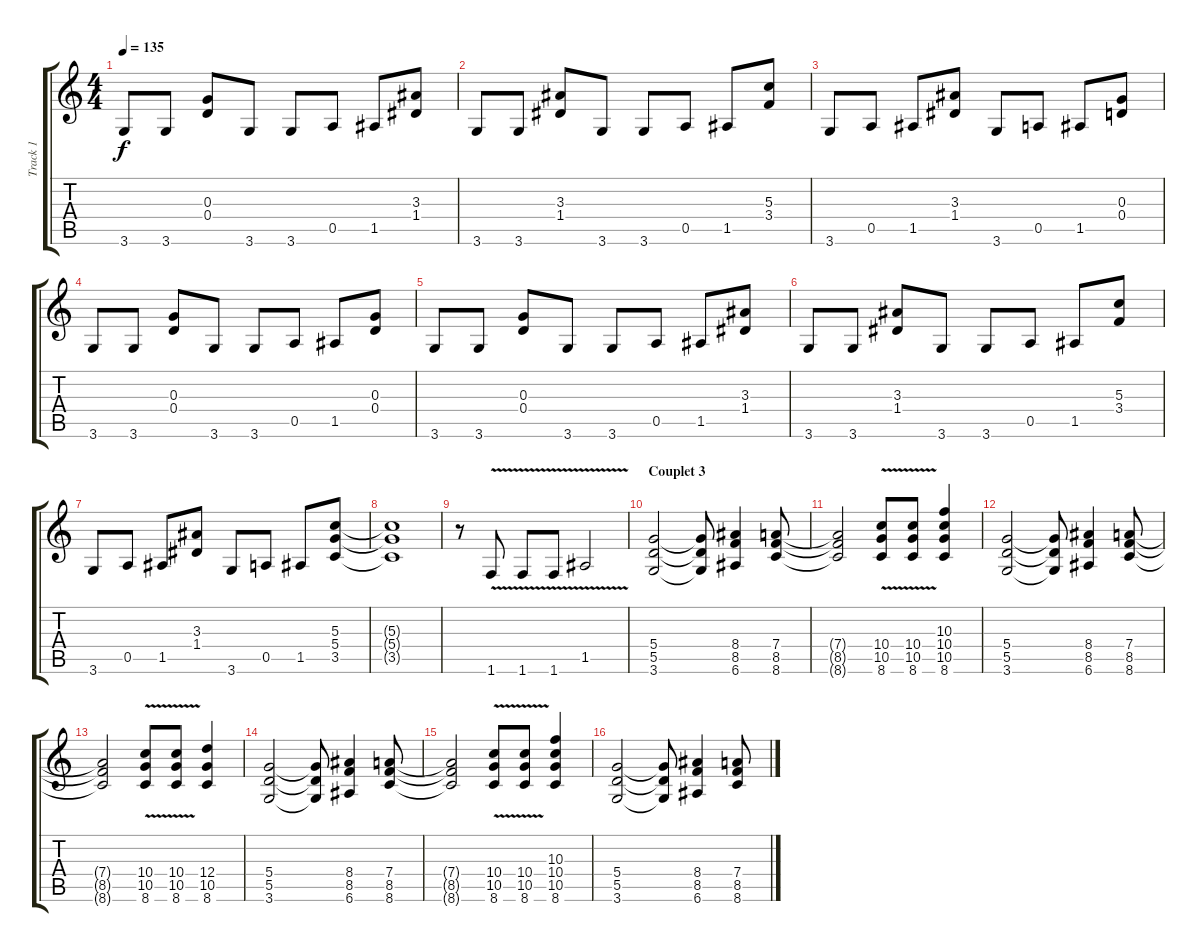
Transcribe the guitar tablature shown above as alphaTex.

\track ("Track 1" "Track 1") {instrument overdrivenguitar}
\staff {score tabs}
\tuning (E4 B3 G3 D3 A2 E2) {hide}
\ts (4 4)
\tempo 135
\clef g2
\ks c
3.6.8{dy f} 3.6.8 (0.3 0.4).8 3.6.8 3.6.8 0.5.8 1.5.8 (3.3 1.4).8 |
3.6.8 3.6.8 (3.3 1.4).8 3.6.8 3.6.8 0.5.8 1.5.8 (5.3 3.4).8 |
3.6.8 0.5.8 1.5.8 (3.3 1.4).8 3.6.8 0.5.8 1.5.8 (0.3 0.4).8 |
3.6.8 3.6.8 (0.3 0.4).8 3.6.8 3.6.8 0.5.8 1.5.8 (0.3 0.4).8 |
3.6.8 3.6.8 (0.3 0.4).8 3.6.8 3.6.8 0.5.8 1.5.8 (3.3 1.4).8 |
3.6.8 3.6.8 (3.3 1.4).8 3.6.8 3.6.8 0.5.8 1.5.8 (5.3 3.4).8 |
3.6.8 0.5.8 1.5.8 (3.3 1.4).8 3.6.8 0.5.8 1.5.8 (5.3 5.4 3.5).8 |
(5.3{t} 5.4{t} 3.5{t}).1 |
r.8 1.6{v}.8 1.6{v}.8 1.6{v}.8 1.5{v}.2 |
\section ("" "Couplet 3")
(5.4 5.5 3.6).2 (5.4{t} 5.5{t} 3.6{t}).8 (8.4 8.5 6.6).4 (7.4 8.5 8.6).8 |
(7.4{t} 8.5{t} 8.6{t}).2 (10.4{v} 10.5{v} 8.6{v}).8 (10.4{v} 10.5{v} 8.6{v}).8 (10.3 10.4 10.5 8.6).4 |
(5.4 5.5 3.6).2 (5.4{t} 5.5{t} 3.6{t}).8 (8.4 8.5 6.6).4 (7.4 8.5 8.6).8 |
(7.4{t} 8.5{t} 8.6{t}).2 (10.4{v} 10.5{v} 8.6{v}).8 (10.4{v} 10.5{v} 8.6{v}).8 (12.4 10.5 8.6).4 |
(5.4 5.5 3.6).2 (5.4{t} 5.5{t} 3.6{t}).8 (8.4 8.5 6.6).4 (7.4 8.5 8.6).8 |
(7.4{t} 8.5{t} 8.6{t}).2 (10.4{v} 10.5{v} 8.6{v}).8 (10.4{v} 10.5{v} 8.6{v}).8 (10.3 10.4 10.5 8.6).4 |
(5.4 5.5 3.6).2 (5.4{t} 5.5{t} 3.6{t}).8 (8.4 8.5 6.6).4 (7.4 8.5 8.6).8
